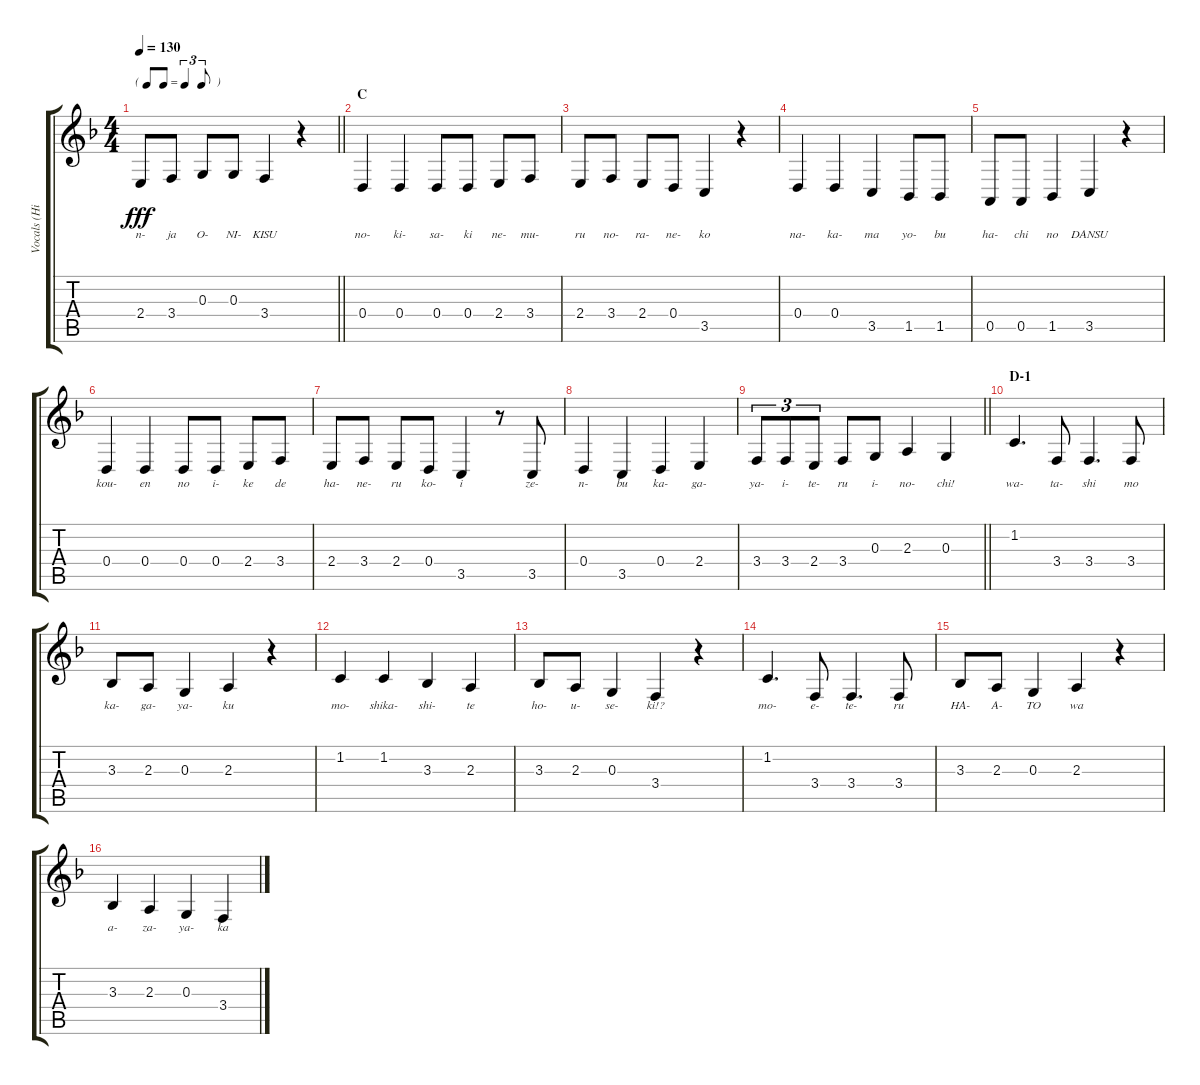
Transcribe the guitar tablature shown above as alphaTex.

\track ("Vocals (Hirasawa Ui)" "Vocals (Hi") {instrument altosax}
\staff {score tabs}
\tuning (E4 B3 G3 D3 A2 E2) {hide}
\ts (4 4)
\tf triplet8th
\tempo 130
\clef g2
\barLineRight lightlight
\ks f
2.4.8{lyrics (0 "n-") lyrics (1 "") lyrics (2 "") lyrics (3 "") lyrics (4 "") dy fff} 3.4.8{lyrics (0 "ja") lyrics (1 "") lyrics (2 "") lyrics (3 "") lyrics (4 "")} 0.3.8{lyrics (0 "O-") lyrics (1 "") lyrics (2 "") lyrics (3 "") lyrics (4 "")} 0.3.8{lyrics (0 "NI-") lyrics (1 "") lyrics (2 "") lyrics (3 "") lyrics (4 "")} 3.4.4{lyrics (0 "KISU") lyrics (1 "") lyrics (2 "") lyrics (3 "") lyrics (4 "")} r.4 |
\section ("" "C")
0.4.4{lyrics (0 "no-") lyrics (1 "") lyrics (2 "") lyrics (3 "") lyrics (4 "")} 0.4.4{lyrics (0 "ki-") lyrics (1 "") lyrics (2 "") lyrics (3 "") lyrics (4 "")} 0.4.8{lyrics (0 "sa-") lyrics (1 "") lyrics (2 "") lyrics (3 "") lyrics (4 "")} 0.4.8{lyrics (0 "ki") lyrics (1 "") lyrics (2 "") lyrics (3 "") lyrics (4 "")} 2.4.8{lyrics (0 "ne-") lyrics (1 "") lyrics (2 "") lyrics (3 "") lyrics (4 "")} 3.4.8{lyrics (0 "mu-") lyrics (1 "") lyrics (2 "") lyrics (3 "") lyrics (4 "")} |
2.4.8{lyrics (0 "ru") lyrics (1 "") lyrics (2 "") lyrics (3 "") lyrics (4 "")} 3.4.8{lyrics (0 "no-") lyrics (1 "") lyrics (2 "") lyrics (3 "") lyrics (4 "")} 2.4.8{lyrics (0 "ra-") lyrics (1 "") lyrics (2 "") lyrics (3 "") lyrics (4 "")} 0.4.8{lyrics (0 "ne-") lyrics (1 "") lyrics (2 "") lyrics (3 "") lyrics (4 "")} 3.5.4{lyrics (0 "ko") lyrics (1 "") lyrics (2 "") lyrics (3 "") lyrics (4 "")} r.4 |
0.4.4{lyrics (0 "na-") lyrics (1 "") lyrics (2 "") lyrics (3 "") lyrics (4 "")} 0.4.4{lyrics (0 "ka-") lyrics (1 "") lyrics (2 "") lyrics (3 "") lyrics (4 "")} 3.5.4{lyrics (0 "ma") lyrics (1 "") lyrics (2 "") lyrics (3 "") lyrics (4 "")} 1.5.8{lyrics (0 "yo-") lyrics (1 "") lyrics (2 "") lyrics (3 "") lyrics (4 "")} 1.5.8{lyrics (0 "bu") lyrics (1 "") lyrics (2 "") lyrics (3 "") lyrics (4 "")} |
0.5.8{lyrics (0 "ha-") lyrics (1 "") lyrics (2 "") lyrics (3 "") lyrics (4 "")} 0.5.8{lyrics (0 "chi") lyrics (1 "") lyrics (2 "") lyrics (3 "") lyrics (4 "")} 1.5.4{lyrics (0 "no") lyrics (1 "") lyrics (2 "") lyrics (3 "") lyrics (4 "")} 3.5.4{lyrics (0 "DANSU") lyrics (1 "") lyrics (2 "") lyrics (3 "") lyrics (4 "")} r.4 |
0.4.4{lyrics (0 "kou-") lyrics (1 "") lyrics (2 "") lyrics (3 "") lyrics (4 "")} 0.4.4{lyrics (0 "en") lyrics (1 "") lyrics (2 "") lyrics (3 "") lyrics (4 "")} 0.4.8{lyrics (0 "no") lyrics (1 "") lyrics (2 "") lyrics (3 "") lyrics (4 "")} 0.4.8{lyrics (0 "i-") lyrics (1 "") lyrics (2 "") lyrics (3 "") lyrics (4 "")} 2.4.8{lyrics (0 "ke") lyrics (1 "") lyrics (2 "") lyrics (3 "") lyrics (4 "")} 3.4.8{lyrics (0 "de") lyrics (1 "") lyrics (2 "") lyrics (3 "") lyrics (4 "")} |
2.4.8{lyrics (0 "ha-") lyrics (1 "") lyrics (2 "") lyrics (3 "") lyrics (4 "")} 3.4.8{lyrics (0 "ne-") lyrics (1 "") lyrics (2 "") lyrics (3 "") lyrics (4 "")} 2.4.8{lyrics (0 "ru") lyrics (1 "") lyrics (2 "") lyrics (3 "") lyrics (4 "")} 0.4.8{lyrics (0 "ko-") lyrics (1 "") lyrics (2 "") lyrics (3 "") lyrics (4 "")} 3.5.4{lyrics (0 "i") lyrics (1 "") lyrics (2 "") lyrics (3 "") lyrics (4 "")} r.8 3.5.8{lyrics (0 "ze-") lyrics (1 "") lyrics (2 "") lyrics (3 "") lyrics (4 "")} |
0.4.4{lyrics (0 "n-") lyrics (1 "") lyrics (2 "") lyrics (3 "") lyrics (4 "")} 3.5.4{lyrics (0 "bu") lyrics (1 "") lyrics (2 "") lyrics (3 "") lyrics (4 "")} 0.4.4{lyrics (0 "ka-") lyrics (1 "") lyrics (2 "") lyrics (3 "") lyrics (4 "")} 2.4.4{lyrics (0 "ga-") lyrics (1 "") lyrics (2 "") lyrics (3 "") lyrics (4 "")} |
\barLineRight lightlight
3.4.8{tu (3 2) lyrics (0 "ya-") lyrics (1 "") lyrics (2 "") lyrics (3 "") lyrics (4 "")} 3.4.8{tu (3 2) lyrics (0 "i-") lyrics (1 "") lyrics (2 "") lyrics (3 "") lyrics (4 "")} 2.4.8{tu (3 2) lyrics (0 "te-") lyrics (1 "") lyrics (2 "") lyrics (3 "") lyrics (4 "")} 3.4.8{lyrics (0 "ru") lyrics (1 "") lyrics (2 "") lyrics (3 "") lyrics (4 "")} 0.3.8{lyrics (0 "i-") lyrics (1 "") lyrics (2 "") lyrics (3 "") lyrics (4 "")} 2.3.4{lyrics (0 "no-") lyrics (1 "") lyrics (2 "") lyrics (3 "") lyrics (4 "")} 0.3.4{lyrics (0 "chi!") lyrics (1 "") lyrics (2 "") lyrics (3 "") lyrics (4 "")} |
\section ("" "D-1")
1.2.4{d lyrics (0 "wa-") lyrics (1 "") lyrics (2 "") lyrics (3 "") lyrics (4 "")} 3.4.8{lyrics (0 "ta-") lyrics (1 "") lyrics (2 "") lyrics (3 "") lyrics (4 "")} 3.4.4{d lyrics (0 "shi") lyrics (1 "") lyrics (2 "") lyrics (3 "") lyrics (4 "")} 3.4.8{lyrics (0 "mo") lyrics (1 "") lyrics (2 "") lyrics (3 "") lyrics (4 "")} |
3.3.8{lyrics (0 "ka-") lyrics (1 "") lyrics (2 "") lyrics (3 "") lyrics (4 "")} 2.3.8{lyrics (0 "ga-") lyrics (1 "") lyrics (2 "") lyrics (3 "") lyrics (4 "")} 0.3.4{lyrics (0 "ya-") lyrics (1 "") lyrics (2 "") lyrics (3 "") lyrics (4 "")} 2.3.4{lyrics (0 "ku") lyrics (1 "") lyrics (2 "") lyrics (3 "") lyrics (4 "")} r.4 |
1.2.4{lyrics (0 "mo-") lyrics (1 "") lyrics (2 "") lyrics (3 "") lyrics (4 "")} 1.2.4{lyrics (0 "shika-") lyrics (1 "") lyrics (2 "") lyrics (3 "") lyrics (4 "")} 3.3.4{lyrics (0 "shi-") lyrics (1 "") lyrics (2 "") lyrics (3 "") lyrics (4 "")} 2.3.4{lyrics (0 "te") lyrics (1 "") lyrics (2 "") lyrics (3 "") lyrics (4 "")} |
3.3.8{lyrics (0 "ho-") lyrics (1 "") lyrics (2 "") lyrics (3 "") lyrics (4 "")} 2.3.8{lyrics (0 "u-") lyrics (1 "") lyrics (2 "") lyrics (3 "") lyrics (4 "")} 0.3.4{lyrics (0 "se-") lyrics (1 "") lyrics (2 "") lyrics (3 "") lyrics (4 "")} 3.4.4{lyrics (0 "ki!?") lyrics (1 "") lyrics (2 "") lyrics (3 "") lyrics (4 "")} r.4 |
1.2.4{d lyrics (0 "mo-") lyrics (1 "") lyrics (2 "") lyrics (3 "") lyrics (4 "")} 3.4.8{lyrics (0 "e-") lyrics (1 "") lyrics (2 "") lyrics (3 "") lyrics (4 "")} 3.4.4{d lyrics (0 "te-") lyrics (1 "") lyrics (2 "") lyrics (3 "") lyrics (4 "")} 3.4.8{lyrics (0 "ru") lyrics (1 "") lyrics (2 "") lyrics (3 "") lyrics (4 "")} |
3.3.8{lyrics (0 "HA-") lyrics (1 "") lyrics (2 "") lyrics (3 "") lyrics (4 "")} 2.3.8{lyrics (0 "A-") lyrics (1 "") lyrics (2 "") lyrics (3 "") lyrics (4 "")} 0.3.4{lyrics (0 "TO") lyrics (1 "") lyrics (2 "") lyrics (3 "") lyrics (4 "")} 2.3.4{lyrics (0 "wa") lyrics (1 "") lyrics (2 "") lyrics (3 "") lyrics (4 "")} r.4 |
3.3.4{lyrics (0 "a-") lyrics (1 "") lyrics (2 "") lyrics (3 "") lyrics (4 "")} 2.3.4{lyrics (0 "za-") lyrics (1 "") lyrics (2 "") lyrics (3 "") lyrics (4 "")} 0.3.4{lyrics (0 "ya-") lyrics (1 "") lyrics (2 "") lyrics (3 "") lyrics (4 "")} 3.4.4{lyrics (0 "ka") lyrics (1 "") lyrics (2 "") lyrics (3 "") lyrics (4 "")}
